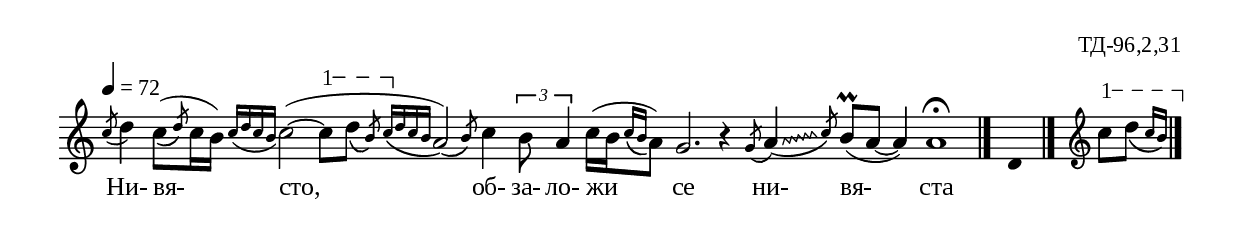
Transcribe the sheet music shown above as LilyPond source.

%{
TD_096_2_31
%}

\include "td-preamble.ly"

\score {
\relative c'' {
\tempo 4 = 72
%\time 5/16
\cadenzaOn
\override Glissando #'style = #'zigzag
\phrasingSlurDown
\acciaccatura c8 d4 \afterGrace c8[(\( { \stdB d\) \stdE } c16 b])
\acciaccatura { c16[ d c b] } c2(~ 
\varA
c8\startTextSpan[ \afterGrace d]\( { \stdB b\stopTextSpan\) \stdE } 
\grace { c16[\( d c b] } \afterGrace a2\))\( { \stdB b8\) \stdE } c4 \bar ""
\times 2/3 { b8 a4 }
\bar ""
c16[( b \grace { c[\( b] } a8\)]) \bar "" g2. r4
\bar ""
\acciaccatura g8 \noteFi \afterGrace a4\glissando\( { \stdB c8\) \stdE } 
b\prall[( a]~ a4) a1\fermata
 \bar "|." 
s4 \fixB d, \fixC
 \bar "|."  
s16 \clef treble
\varA
c'8\startTextSpan[ \afterGrace d]\( { c16[ b\stopTextSpan\)] }  
 \bar "|."  
}
\addlyrics { Ни- вя- сто, об- за- ло- жи се ни- вя- ста }
%
\layout {
     \context { 
	    \Staff \remove "Time_signature_engraver" } 
  indent = #0
  line-width = 190\mm
  ragged-right=##f
}
%
\midi { 
	\context {
		\Score
		tempoWholesPerMinute = #(ly:make-moment 72 4)
		}
	}
}
%
\header{
  opus = "ТД-96,2,31"
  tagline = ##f
}


